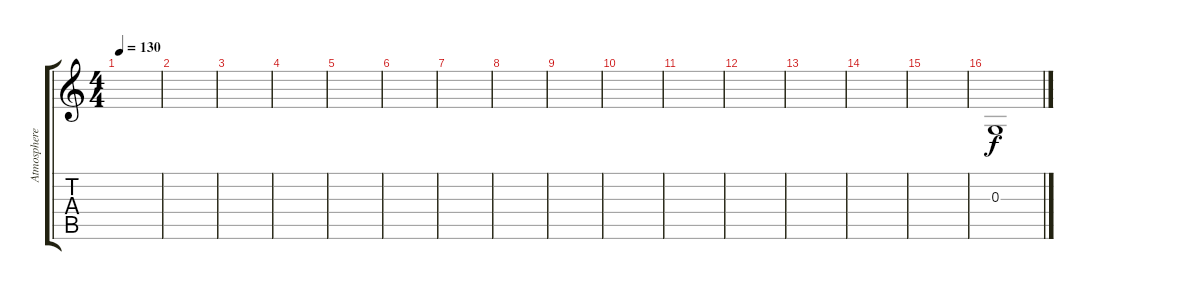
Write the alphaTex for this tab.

\track ("Atmosphere" "Atmosphere") {instrument fx1rain}
\staff {score tabs}
\tuning (E4 B3 G3 D3 A2 E2) {hide}
\ts (4 4)
\tempo 130
\clef g2
\ks c
|
|
|
|
|
|
|
|
|
|
|
|
|
|
|
0.3.1
